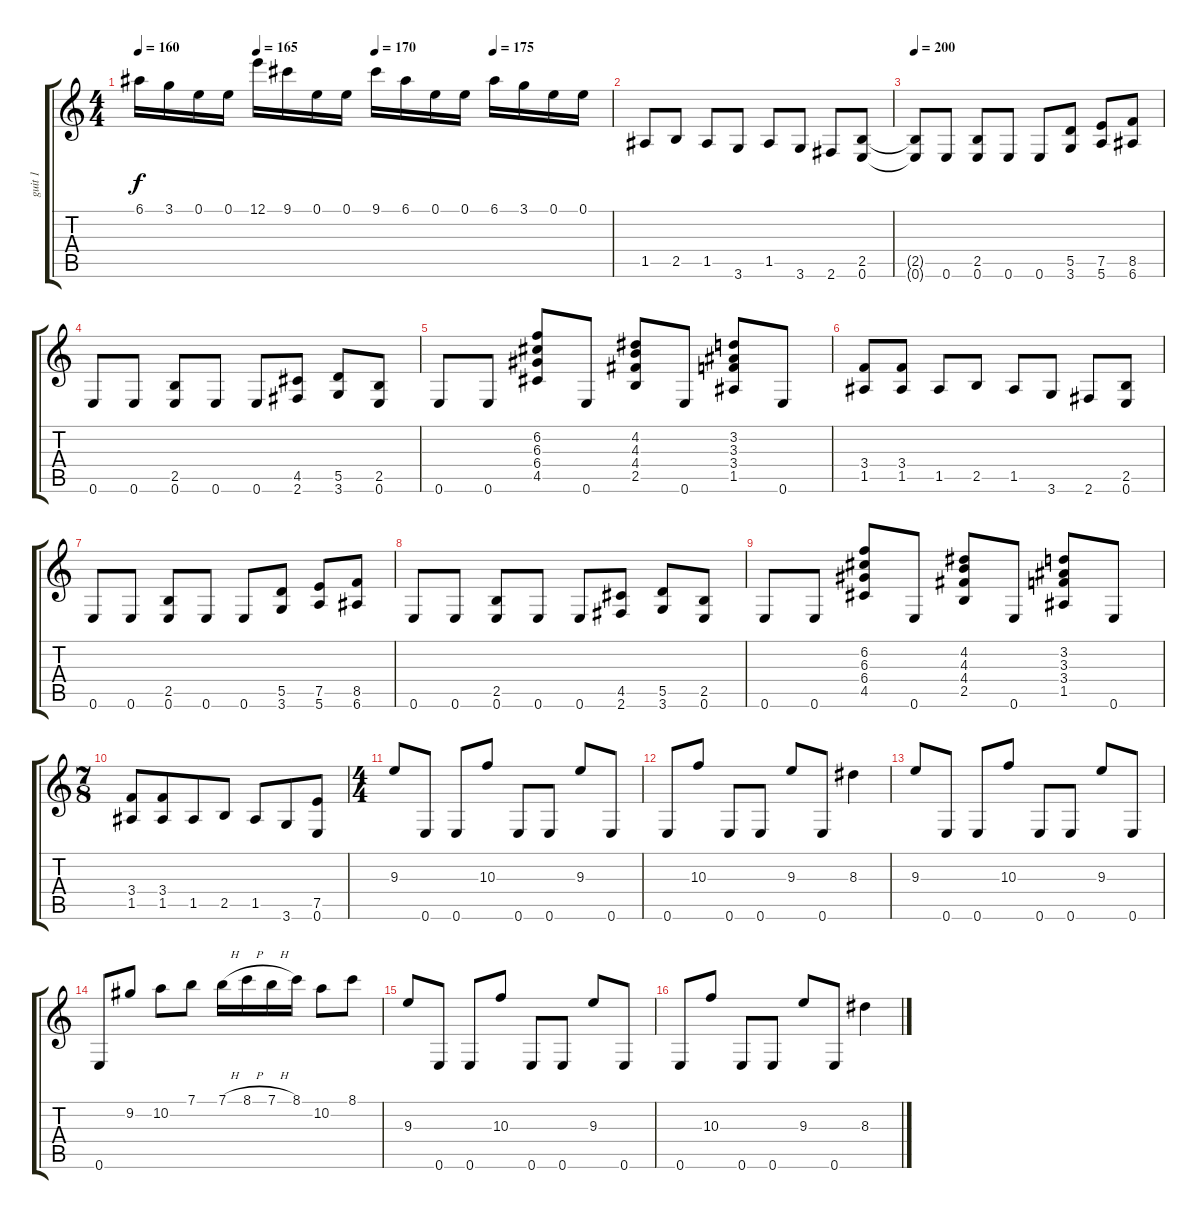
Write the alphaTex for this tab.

\track ("guit 1" "guit 1") {instrument distortionguitar}
\staff {score tabs}
\tuning (E4 B3 G3 D3 A2 E2) {hide}
\ts (4 4)
\tempo 160
\tempo (165 0.25)
\tempo (170 0.5)
\tempo (175 0.75)
\clef g2
\ks c
6.1.16{dy f} 3.1.16 0.1.16 0.1.16 12.1.16 9.1.16 0.1.16 0.1.16 9.1.16 6.1.16 0.1.16 0.1.16 6.1.16 3.1.16 0.1.16 0.1.16 |
1.5.8 2.5.8 1.5.8 3.6.8 1.5.8 3.6.8 2.6.8 (2.5 0.6).8 |
\tempo 200
(2.5{t} 0.6{t}).8 0.6.8 (2.5 0.6).8 0.6.8 0.6.8 (5.5 3.6).8 (7.5 5.6).8 (8.5 6.6).8 |
0.6.8 0.6.8 (2.5 0.6).8 0.6.8 0.6.8 (4.5 2.6).8 (5.5 3.6).8 (2.5 0.6).8 |
0.6.8 0.6.8 (6.2 6.3 6.4 4.5).8 0.6.8 (4.2 4.3 4.4 2.5).8 0.6.8 (3.2 3.3 3.4 1.5).8 0.6.8 |
(3.4 1.5).8 (3.4 1.5).8 1.5.8 2.5.8 1.5.8 3.6.8 2.6.8 (2.5 0.6).8 |
0.6.8 0.6.8 (2.5 0.6).8 0.6.8 0.6.8 (5.5 3.6).8 (7.5 5.6).8 (8.5 6.6).8 |
0.6.8 0.6.8 (2.5 0.6).8 0.6.8 0.6.8 (4.5 2.6).8 (5.5 3.6).8 (2.5 0.6).8 |
0.6.8 0.6.8 (6.2 6.3 6.4 4.5).8 0.6.8 (4.2 4.3 4.4 2.5).8 0.6.8 (3.2 3.3 3.4 1.5).8 0.6.8 |
\ts (7 8)
(3.4 1.5).8 (3.4 1.5).8 1.5.8 2.5.8 1.5.8 3.6.8 (7.5 0.6).8 |
\ts (4 4)
9.3.8 0.6.8 0.6.8 10.3.8 0.6.8 0.6.8 9.3.8 0.6.8 |
0.6.8 10.3.8 0.6.8 0.6.8 9.3.8 0.6.8 8.3.4 |
9.3.8 0.6.8 0.6.8 10.3.8 0.6.8 0.6.8 9.3.8 0.6.8 |
0.6.8 9.2.8 10.2.8 7.1.8 7.1{h}.16 8.1{h}.16 7.1{h}.16 8.1.16 10.2.8 8.1.8 |
9.3.8 0.6.8 0.6.8 10.3.8 0.6.8 0.6.8 9.3.8 0.6.8 |
0.6.8 10.3.8 0.6.8 0.6.8 9.3.8 0.6.8 8.3.4
